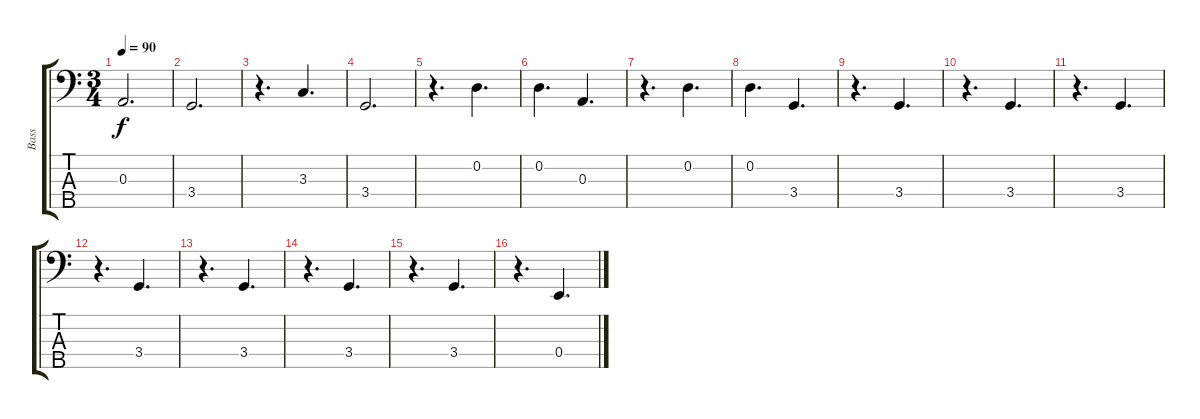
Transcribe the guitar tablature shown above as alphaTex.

\track ("Bass" "Bass") {instrument electricbassfinger}
\staff {score tabs}
\tuning (G2 D2 A1 E1 B0) {hide}
\ts (3 4)
\tempo 90
\clef f4
\ks c
0.3.2{d dy f} |
3.4.2{d} |
r.4{d} 3.3.4{d} |
3.4.2{d} |
r.4{d} 0.2.4{d} |
0.2.4{d} 0.3.4{d} |
r.4{d} 0.2.4{d} |
0.2.4{d} 3.4.4{d} |
r.4{d} 3.4.4{d} |
r.4{d} 3.4.4{d} |
r.4{d} 3.4.4{d} |
r.4{d} 3.4.4{d} |
r.4{d} 3.4.4{d} |
r.4{d} 3.4.4{d} |
r.4{d} 3.4.4{d} |
r.4{d} 0.4.4{d}
